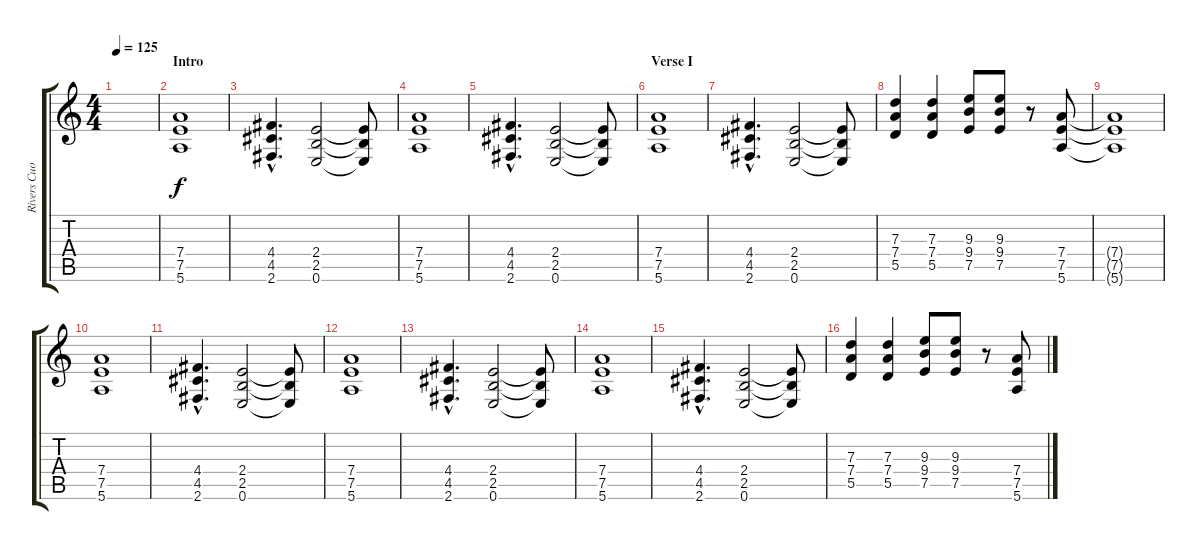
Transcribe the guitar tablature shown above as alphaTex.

\track ("Rivers Cuomo-Rhythm Guitar" "Rivers Cuo") {instrument overdrivenguitar}
\staff {score tabs}
\tuning (E4 B3 G3 D3 A2 E2) {hide}
\ts (4 4)
\tempo 125
\clef g2
\ks c
|
\section ("" "Intro")
(7.4 7.5 5.6).1 |
(4.4{hac} 4.5{hac} 2.6{hac}).4{d} (2.4 2.5 0.6).2 (2.4{t} 2.5{t} 0.6{t}).8 |
(7.4 7.5 5.6).1 |
(4.4{hac} 4.5{hac} 2.6{hac}).4{d} (2.4 2.5 0.6).2 (2.4{t} 2.5{t} 0.6{t}).8 |
\section ("" "Verse I")
(7.4 7.5 5.6).1 |
(4.4{hac} 4.5{hac} 2.6{hac}).4{d} (2.4 2.5 0.6).2 (2.4{t} 2.5{t} 0.6{t}).8 |
(7.3 7.4 5.5).4 (7.3 7.4 5.5).4 (9.3 9.4 7.5).8 (9.3 9.4 7.5).8 r.8 (7.4 7.5 5.6).8 |
(7.4{t} 7.5{t} 5.6{t}).1 |
(7.4 7.5 5.6).1 |
(4.4{hac} 4.5{hac} 2.6{hac}).4{d} (2.4 2.5 0.6).2 (2.4{t} 2.5{t} 0.6{t}).8 |
(7.4 7.5 5.6).1 |
(4.4{hac} 4.5{hac} 2.6{hac}).4{d} (2.4 2.5 0.6).2 (2.4{t} 2.5{t} 0.6{t}).8 |
(7.4 7.5 5.6).1 |
(4.4{hac} 4.5{hac} 2.6{hac}).4{d} (2.4 2.5 0.6).2 (2.4{t} 2.5{t} 0.6{t}).8 |
(7.3 7.4 5.5).4 (7.3 7.4 5.5).4 (9.3 9.4 7.5).8 (9.3 9.4 7.5).8 r.8 (7.4 7.5 5.6).8
